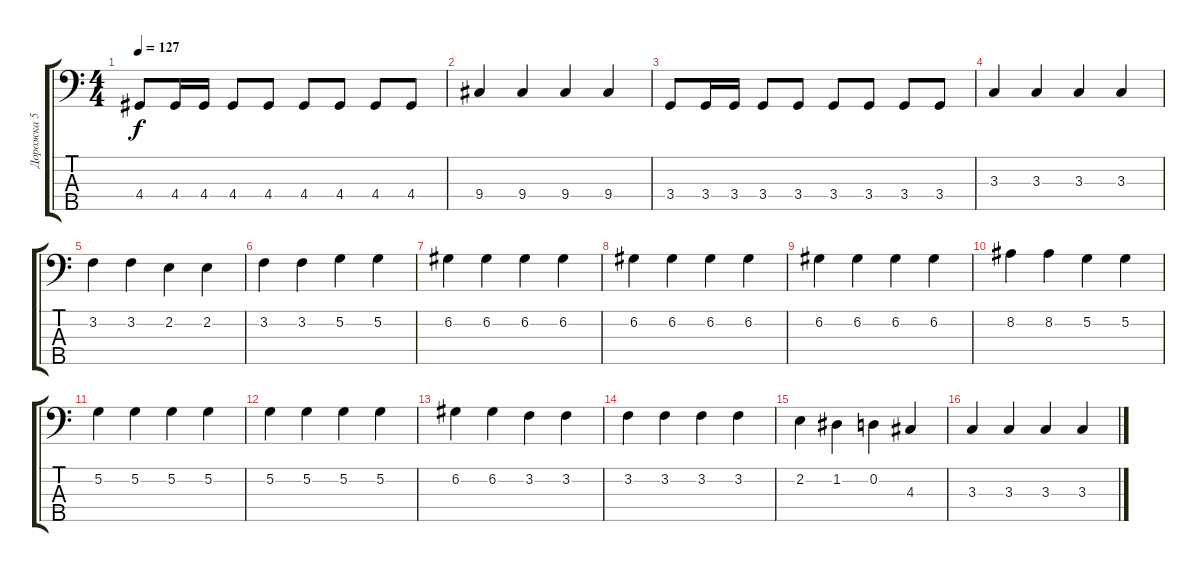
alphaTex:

\track ("Дорожка 5" "Дорожка 5") {instrument electricbassfinger}
\staff {score tabs}
\tuning (G2 D2 A1 E1 B0) {hide}
\ts (4 4)
\tempo 127
\clef f4
\ks c
4.4.8{dy f} 4.4.16 4.4.16 4.4.8 4.4.8 4.4.8 4.4.8 4.4.8 4.4.8 |
9.4.4 9.4.4 9.4.4 9.4.4 |
3.4.8 3.4.16 3.4.16 3.4.8 3.4.8 3.4.8 3.4.8 3.4.8 3.4.8 |
3.3.4 3.3.4 3.3.4 3.3.4 |
3.2.4 3.2.4 2.2.4 2.2.4 |
3.2.4 3.2.4 5.2.4 5.2.4 |
6.2.4 6.2.4 6.2.4 6.2.4 |
6.2.4 6.2.4 6.2.4 6.2.4 |
6.2.4 6.2.4 6.2.4 6.2.4 |
8.2.4 8.2.4 5.2.4 5.2.4 |
5.2.4 5.2.4 5.2.4 5.2.4 |
5.2.4 5.2.4 5.2.4 5.2.4 |
6.2.4 6.2.4 3.2.4 3.2.4 |
3.2.4 3.2.4 3.2.4 3.2.4 |
2.2.4 1.2.4 0.2.4 4.3.4 |
3.3.4 3.3.4 3.3.4 3.3.4
